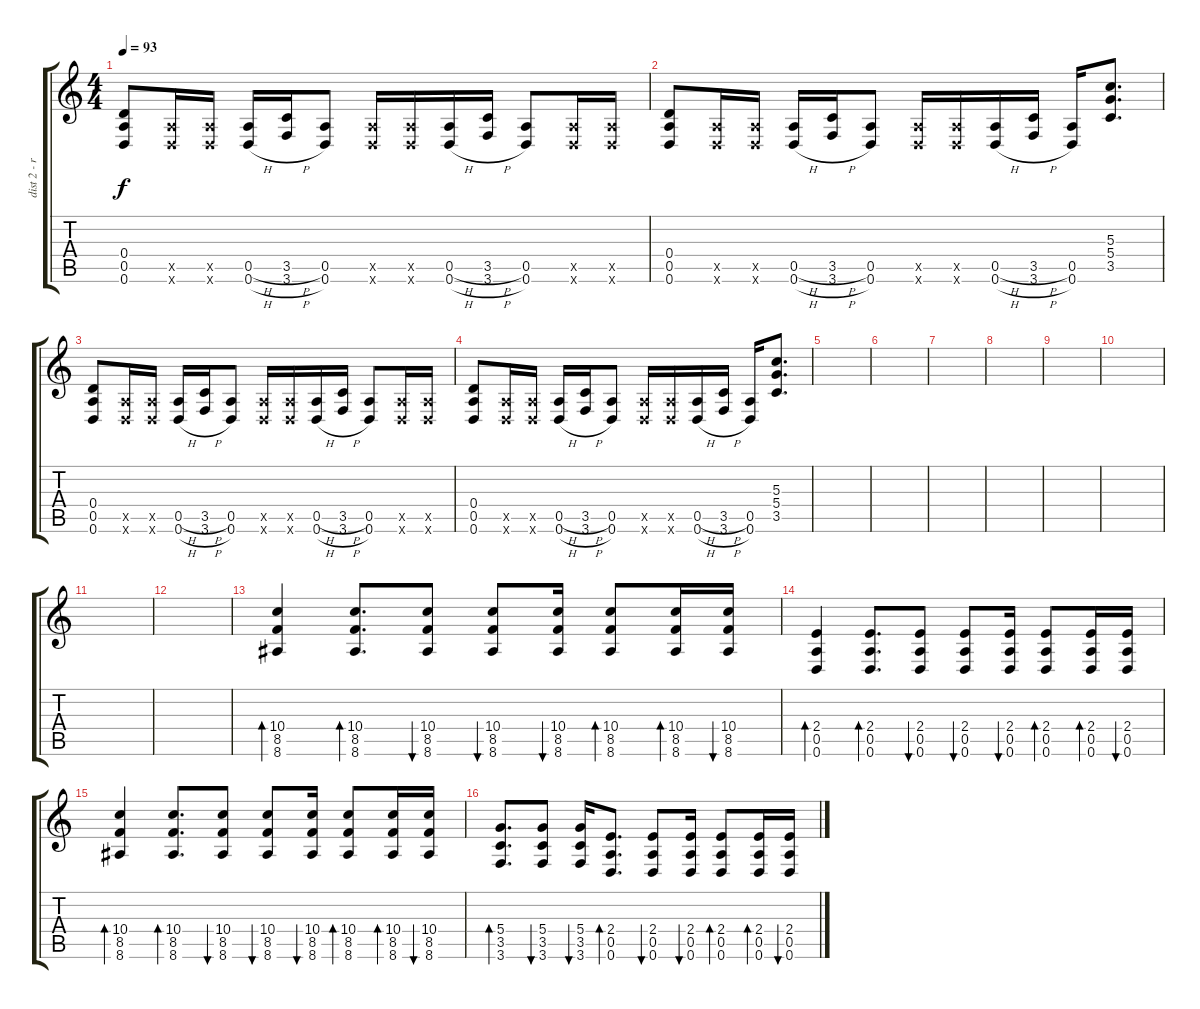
\track ("dist 2 - refren" "dist 2 - r") {instrument distortionguitar}
\staff {score tabs}
\tuning (E4 B3 G3 D3 A2 D2) {hide}
\ts (4 4)
\tempo 93
\clef g2
\ks c
(0.4 0.5 0.6).8{dy f} (0.5{x} 0.6{x}).16 (0.5{x} 0.6{x}).16 (0.5{h} 0.6{h}).16 (3.5{h} 3.6{h}).16 (0.5 0.6).8 (0.5{x} 0.6{x}).16 (0.5{x} 0.6{x}).16 (0.5{h} 0.6{h}).16 (3.5{h} 3.6{h}).16 (0.5 0.6).8 (0.5{x} 0.6{x}).16 (0.5{x} 0.6{x}).16 |
(0.4 0.5 0.6).8 (0.5{x} 0.6{x}).16 (0.5{x} 0.6{x}).16 (0.5{h} 0.6{h}).16 (3.5{h} 3.6{h}).16 (0.5 0.6).8 (0.5{x} 0.6{x}).16 (0.5{x} 0.6{x}).16 (0.5{h} 0.6{h}).16 (3.5{h} 3.6{h}).16 (0.5 0.6).16 (5.3 5.4 3.5).8{d} |
(0.4 0.5 0.6).8 (0.5{x} 0.6{x}).16 (0.5{x} 0.6{x}).16 (0.5{h} 0.6{h}).16 (3.5{h} 3.6{h}).16 (0.5 0.6).8 (0.5{x} 0.6{x}).16 (0.5{x} 0.6{x}).16 (0.5{h} 0.6{h}).16 (3.5{h} 3.6{h}).16 (0.5 0.6).8 (0.5{x} 0.6{x}).16 (0.5{x} 0.6{x}).16 |
(0.4 0.5 0.6).8 (0.5{x} 0.6{x}).16 (0.5{x} 0.6{x}).16 (0.5{h} 0.6{h}).16 (3.5{h} 3.6{h}).16 (0.5 0.6).8 (0.5{x} 0.6{x}).16 (0.5{x} 0.6{x}).16 (0.5{h} 0.6{h}).16 (3.5{h} 3.6{h}).16 (0.5 0.6).16 (5.3 5.4 3.5).8{d} |
|
|
|
|
|
|
|
|
(10.4 8.5 8.6).4{bd 60} (10.4 8.5 8.6).8{d bd 60} (10.4 8.5 8.6).8{bu 60} (10.4 8.5 8.6).8{bu 60} (10.4 8.5 8.6).16{bu 60} (10.4 8.5 8.6).8{bd 60} (10.4 8.5 8.6).16{bd 60} (10.4 8.5 8.6).16{bu 60} |
(2.4 0.5 0.6).4{bd 60} (2.4 0.5 0.6).8{d bd 60} (2.4 0.5 0.6).8{bu 60} (2.4 0.5 0.6).8{bu 60} (2.4 0.5 0.6).16{bu 60} (2.4 0.5 0.6).8{bd 60} (2.4 0.5 0.6).16{bd 60} (2.4 0.5 0.6).16{bu 60} |
(10.4 8.5 8.6).4{bd 60} (10.4 8.5 8.6).8{d bd 60} (10.4 8.5 8.6).8{bu 60} (10.4 8.5 8.6).8{bu 60} (10.4 8.5 8.6).16{bu 60} (10.4 8.5 8.6).8{bd 60} (10.4 8.5 8.6).16{bd 60} (10.4 8.5 8.6).16{bu 60} |
(5.4 3.5 3.6).8{d bd 60} (5.4 3.5 3.6).8{bu 60} (5.4 3.5 3.6).16{bu 60} (2.4 0.5 0.6).8{d bd 60} (2.4 0.5 0.6).8{bu 60} (2.4 0.5 0.6).16{bu 60} (2.4 0.5 0.6).8{bd 60} (2.4 0.5 0.6).16{bd 60} (2.4 0.5 0.6).16{bu 60}
